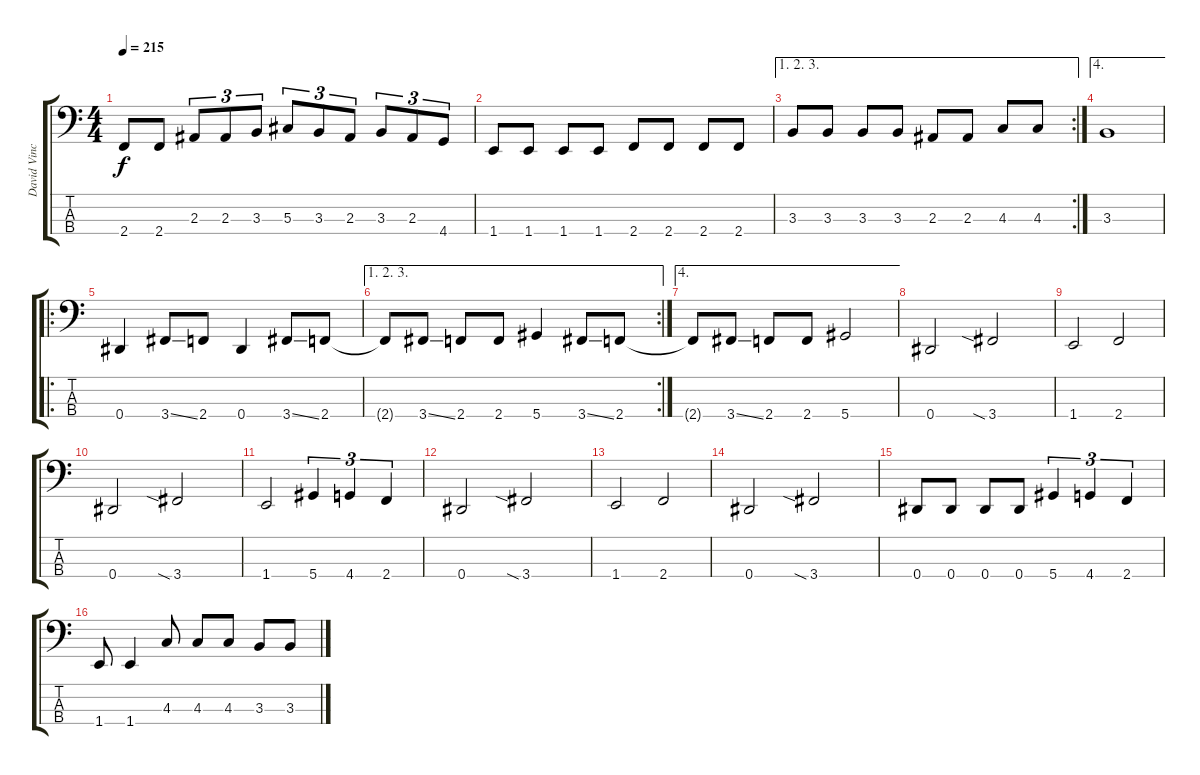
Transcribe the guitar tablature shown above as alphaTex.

\track ("David Vincent" "David Vinc") {instrument electricbassfinger}
\staff {score tabs}
\tuning (Gb2 Db2 Ab1 Eb1) {hide}
\ts (4 4)
\tempo 215
\clef f4
\ks c
2.4.8{dy f} 2.4.8 2.3.8{tu (3 2)} 2.3.8{tu (3 2)} 3.3.8{tu (3 2)} 5.3.8{tu (3 2)} 3.3.8{tu (3 2)} 2.3.8{tu (3 2)} 3.3.8{tu (3 2)} 2.3.8{tu (3 2)} 4.4.8{tu (3 2)} |
1.4.8 1.4.8 1.4.8 1.4.8 2.4.8 2.4.8 2.4.8 2.4.8 |
\ae (1 2 3)
\rc 2
3.3.8 3.3.8 3.3.8 3.3.8 2.3.8 2.3.8 4.3.8 4.3.8 |
\ae 4
3.3.1 |
\ro
0.4.4 3.4{ss}.8 2.4.8 0.4.4 3.4{ss}.8 2.4.8 |
\ae (1 2 3)
\rc 2
2.4{t}.8 3.4{ss}.8 2.4.8 2.4.8 5.4.4 3.4{ss}.8 2.4.8 |
\ae 4
2.4{t}.8 3.4{ss}.8 2.4.8 2.4.8 5.4.2 |
0.4.2 3.4{sia}.2 |
1.4.2 2.4.2 |
0.4.2 3.4{sia}.2 |
1.4.2 5.4.4{tu (3 2)} 4.4.4{tu (3 2)} 2.4.4{tu (3 2)} |
0.4.2 3.4{sia}.2 |
1.4.2 2.4.2 |
0.4.2 3.4{sia}.2 |
0.4.8 0.4.8 0.4.8 0.4.8 5.4.4{tu (3 2)} 4.4.4{tu (3 2)} 2.4.4{tu (3 2)} |
1.4.8 1.4.4 4.3.8 4.3.8 4.3.8 3.3.8 3.3.8
